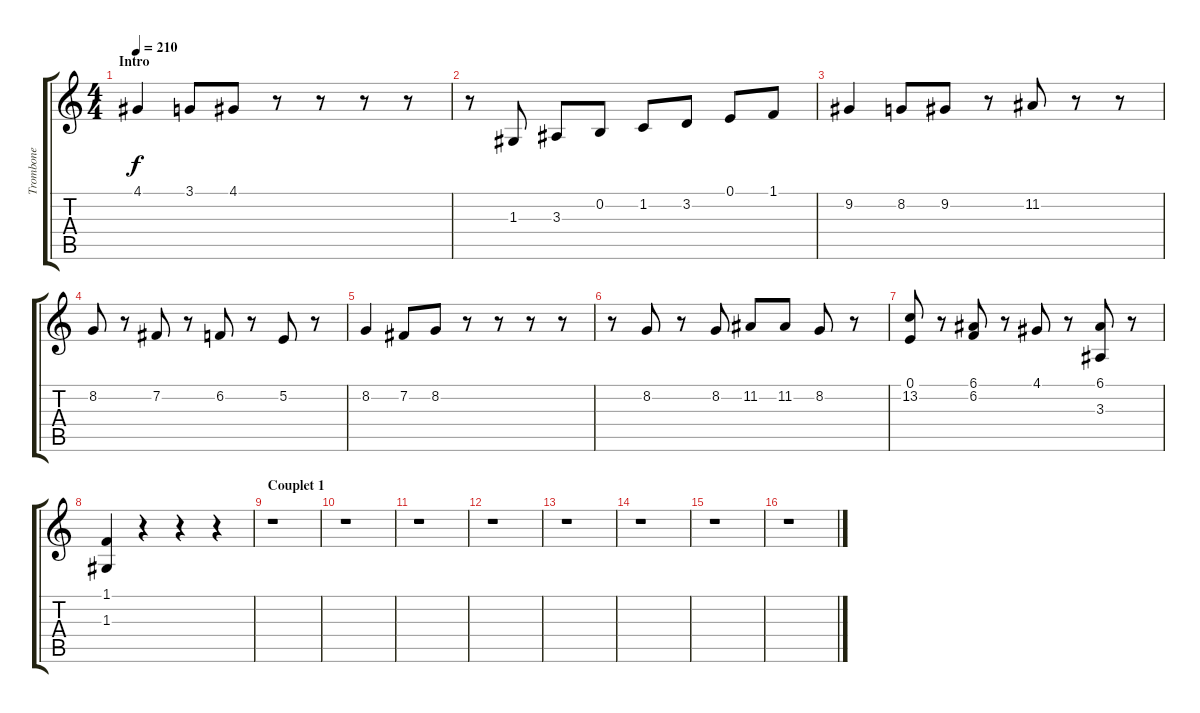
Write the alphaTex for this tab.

\track ("Trombone" "Trombone") {instrument trombone}
\staff {score tabs}
\tuning (E4 B3 G3 D3 A2 E2) {hide}
\ts (4 4)
\section ("" "Intro")
\tempo 210
\clef g2
\ks c
4.1.4{dy f instrument trombone} 3.1.8 4.1.8 r.8 r.8 r.8 r.8 |
r.8 1.3.8 3.3.8 0.2.8 1.2.8 3.2.8 0.1.8 1.1.8 |
9.2.4 8.2.8 9.2.8 r.8 11.2.8 r.8 r.8 |
8.2.8 r.8 7.2.8 r.8 6.2.8 r.8 5.2.8 r.8 |
8.2.4 7.2.8 8.2.8 r.8 r.8 r.8 r.8 |
r.8 8.2.8 r.8 8.2.8 11.2.8 11.2.8 8.2.8 r.8 |
(0.1 13.2).8 r.8 (6.1 6.2).8 r.8 4.1.8 r.8 (6.1 3.3).8 r.8 |
(1.1 1.3).4 r.4 r.4 r.4 |
\section ("" "Couplet 1")
r.1 |
r.1 |
r.1 |
r.1 |
r.1 |
r.1 |
r.1 |
r.1
